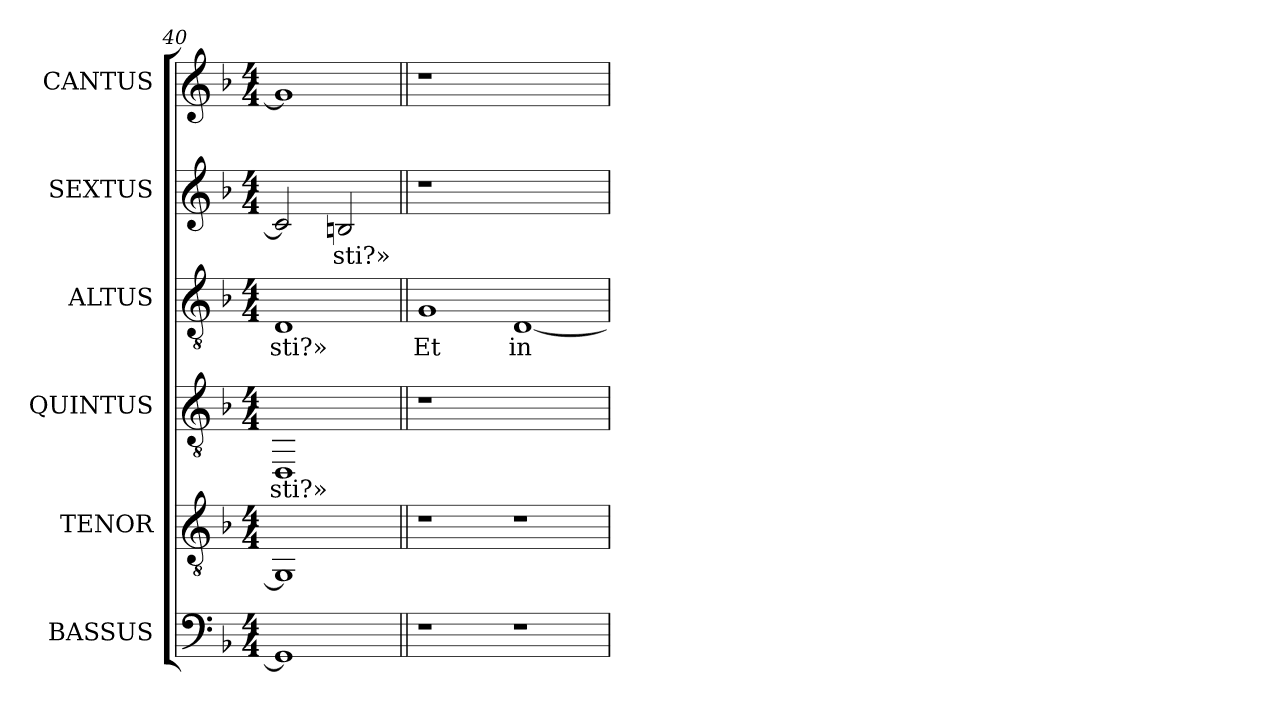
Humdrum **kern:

**kern	**kern	**kern	**text	**kern	**text	**kern	**text	**kern
*part6	*part5	*part4	*part4	*part3	*part3	*part2	*part2	*part1
*staff6	*staff5	*staff4	*staff4	*staff3	*staff3	*staff2	*staff2	*staff1
*I"BASSUS	*I"TENOR	*I"QUINTUS	*	*I"ALTUS	*	*I"SEXTUS	*	*I"CANTUS
*I'B.	*I'T.	*I'Q.	*	*I'A.	*	*I'S.	*	*I'C.
*clefF4	*clefGv2	*clefGv2	*	*clefGv2	*	*clefG2	*	*clefG2
*k[b-]	*k[b-]	*k[b-]	*	*k[b-]	*	*k[b-]	*	*k[b-]
*d:	*d:	*d:	*	*d:	*	*d:	*	*d:
*M4/4	*M4/4	*M4/4	*	*M4/4	*	*M4/4	*	*M4/4
=40	=40	=40	=40	=40	=40	=40	=40	=40
!	!	!	!LO:LY:b:color=#000000	!	!	!	!	!
!	!	!	!	!	!LO:LY:b:color=#000000	!	!	!
1GGi]	1GGi]	1DDi	-sti?»	1Di	-sti?»	2ci/]	.	1gi]
!	!	!	!	!	!	!	!LO:LY:b:color=#000000	!
.	.	.	.	.	.	2Bni/	-sti?»	.
!!LO:LB:g=z
=41||	=41||	=41||	=41||	=41||	=41||	=41||	=41||	=41||
!	!	!LO:N:vis=1	!	!	!	!	!	!
!	!	!	!	!	!LO:LY:b:color=#000000	!LO:N:vis=1	!	!LO:N:vis=1
1r	1r	1r	.	1Gi	Et	1r	.	1r
!	!	!	!	!	!LO:LY:b:color=#000000	!	!	!
1r	1r	1ryy	.	[<1Di	in-	1ryy	.	1ryy
=	=	=	=	=	=	=	=	=
*-	*-	*-	*-	*-	*-	*-	*-	*-
